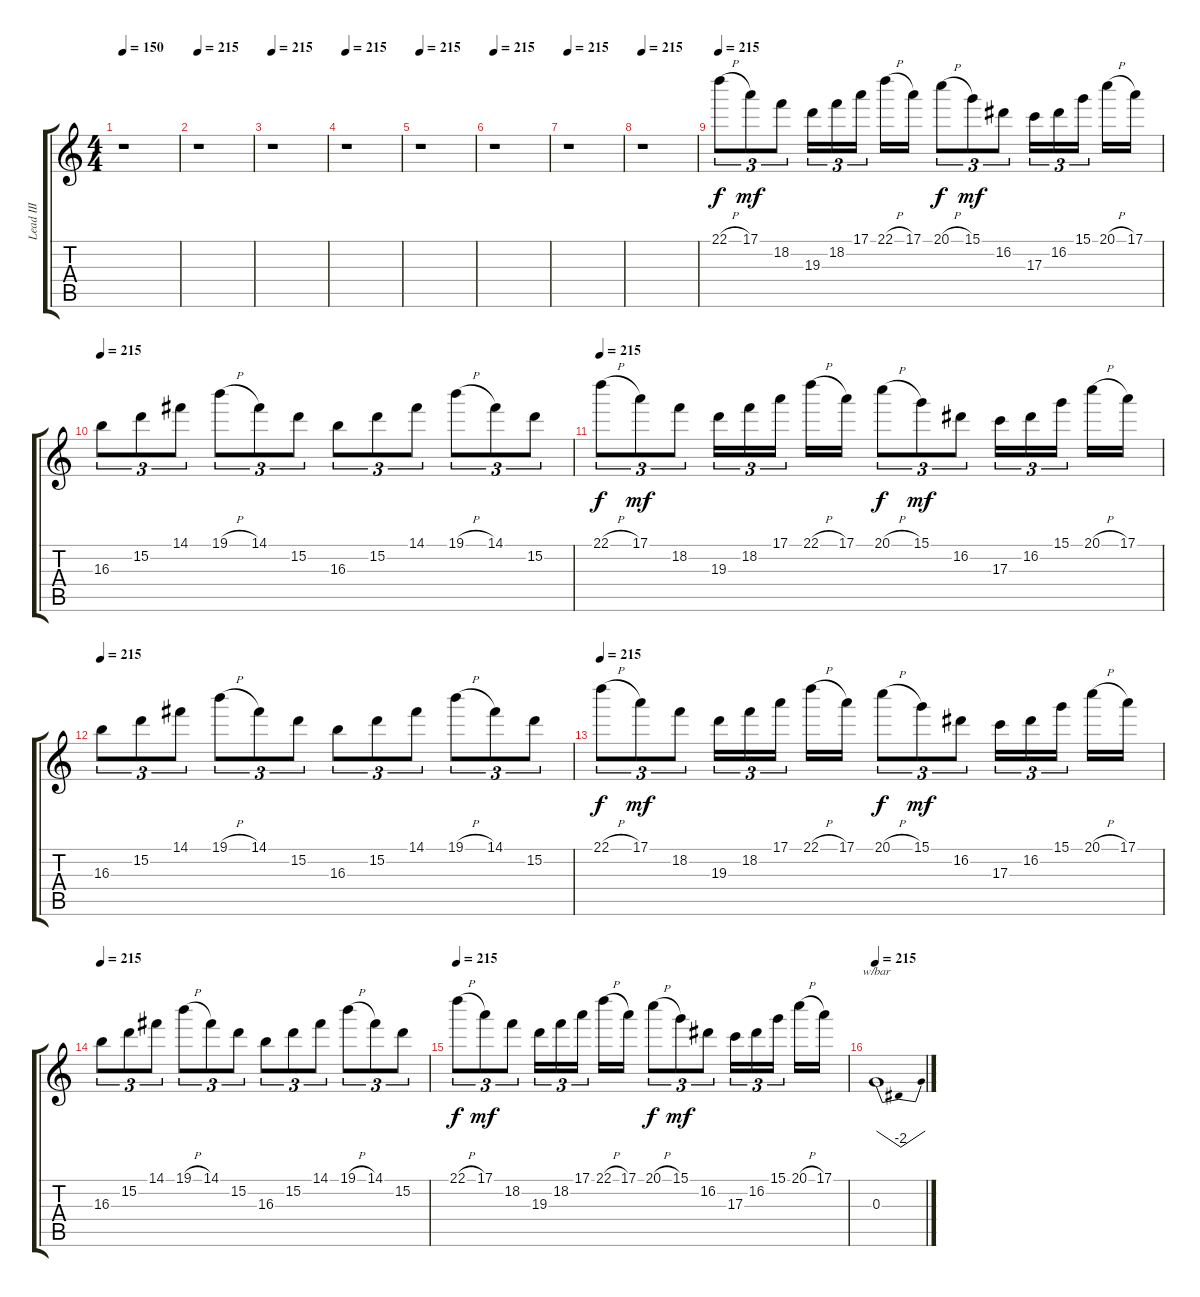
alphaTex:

\track ("Lead III" "Lead III") {instrument overdrivenguitar}
\staff {score tabs}
\tuning (E4 B3 G3 D3 A2 E2) {hide}
\ts (4 4)
\tempo 150
\tempo 215
\tempo 150
\clef g2
\ks c
r.1{dy f instrument overdrivenguitar} |
\tempo 215
r.1 |
\tempo 215
r.1 |
\tempo 215
r.1 |
\tempo 215
r.1 |
\tempo 215
r.1 |
\tempo 215
r.1 |
\tempo 215
r.1 |
\tempo 215
22.1{h}.8{tu (3 2)} 17.1.8{tu (3 2) dy mf} 18.2.8{tu (3 2)} 19.3.16{tu (3 2)} 18.2.16{tu (3 2)} 17.1.16{tu (3 2)} 22.1{h}.16 17.1.16 20.1{h}.8{tu (3 2) dy f} 15.1.8{tu (3 2) dy mf} 16.2.8{tu (3 2)} 17.3.16{tu (3 2)} 16.2.16{tu (3 2)} 15.1.16{tu (3 2)} 20.1{h}.16 17.1.16 |
\tempo 215
16.3.8{tu (3 2)} 15.2.8{tu (3 2)} 14.1.8{tu (3 2)} 19.1{h}.8{tu (3 2)} 14.1.8{tu (3 2)} 15.2.8{tu (3 2)} 16.3.8{tu (3 2)} 15.2.8{tu (3 2)} 14.1.8{tu (3 2)} 19.1{h}.8{tu (3 2)} 14.1.8{tu (3 2)} 15.2.8{tu (3 2)} |
\tempo 215
22.1{h}.8{tu (3 2) dy f} 17.1.8{tu (3 2) dy mf} 18.2.8{tu (3 2)} 19.3.16{tu (3 2)} 18.2.16{tu (3 2)} 17.1.16{tu (3 2)} 22.1{h}.16 17.1.16 20.1{h}.8{tu (3 2) dy f} 15.1.8{tu (3 2) dy mf} 16.2.8{tu (3 2)} 17.3.16{tu (3 2)} 16.2.16{tu (3 2)} 15.1.16{tu (3 2)} 20.1{h}.16 17.1.16 |
\tempo 215
16.3.8{tu (3 2)} 15.2.8{tu (3 2)} 14.1.8{tu (3 2)} 19.1{h}.8{tu (3 2)} 14.1.8{tu (3 2)} 15.2.8{tu (3 2)} 16.3.8{tu (3 2)} 15.2.8{tu (3 2)} 14.1.8{tu (3 2)} 19.1{h}.8{tu (3 2)} 14.1.8{tu (3 2)} 15.2.8{tu (3 2)} |
\tempo 215
22.1{h}.8{tu (3 2) dy f} 17.1.8{tu (3 2) dy mf} 18.2.8{tu (3 2)} 19.3.16{tu (3 2)} 18.2.16{tu (3 2)} 17.1.16{tu (3 2)} 22.1{h}.16 17.1.16 20.1{h}.8{tu (3 2) dy f} 15.1.8{tu (3 2) dy mf} 16.2.8{tu (3 2)} 17.3.16{tu (3 2)} 16.2.16{tu (3 2)} 15.1.16{tu (3 2)} 20.1{h}.16 17.1.16 |
\tempo 215
16.3.8{tu (3 2)} 15.2.8{tu (3 2)} 14.1.8{tu (3 2)} 19.1{h}.8{tu (3 2)} 14.1.8{tu (3 2)} 15.2.8{tu (3 2)} 16.3.8{tu (3 2)} 15.2.8{tu (3 2)} 14.1.8{tu (3 2)} 19.1{h}.8{tu (3 2)} 14.1.8{tu (3 2)} 15.2.8{tu (3 2)} |
\tempo 215
22.1{h}.8{tu (3 2) dy f} 17.1.8{tu (3 2) dy mf} 18.2.8{tu (3 2)} 19.3.16{tu (3 2)} 18.2.16{tu (3 2)} 17.1.16{tu (3 2)} 22.1{h}.16 17.1.16 20.1{h}.8{tu (3 2) dy f} 15.1.8{tu (3 2) dy mf} 16.2.8{tu (3 2)} 17.3.16{tu (3 2)} 16.2.16{tu (3 2)} 15.1.16{tu (3 2)} 20.1{h}.16 17.1.16 |
\tempo 215
0.3.1{tbe (dip default 0 0 30 -8 60 0)}
